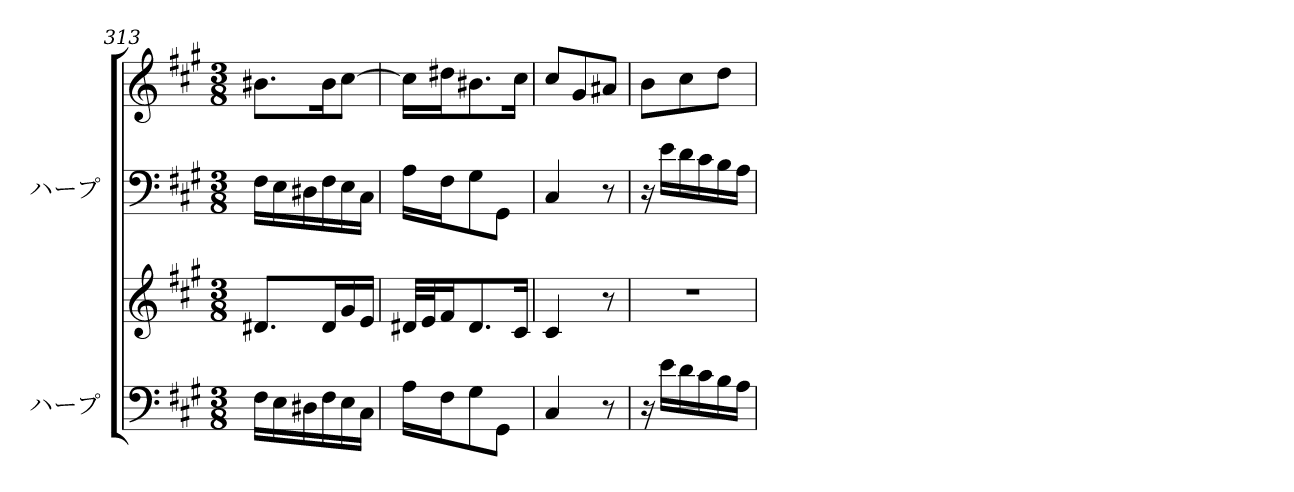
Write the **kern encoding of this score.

**kern	**kern	**kern	**kern
*part2	*part2	*part1	*part1
*staff4	*staff3	*staff2	*staff1
*I"ハープ	*	*I"ハープ	*
!!LO:PB:g=z
*clefF4	*clefG2	*clefF4	*clefG2
*k[f#c#g#]	*k[f#c#g#]	*k[f#c#g#]	*k[f#c#g#]
*M3/8	*M3/8	*M3/8	*M3/8
=313	=313	=313	=313
16F#\LL	8.d#X/L	16F#\LL	8.b#X\L
16E\	.	16E\	.
16D#X\	.	16D#X\	.
16F#\	16d#/L	16F#\	16b#\K
16E\	16g#/	16E\	[8cc#\J
16C#\JJ	16e/JJ	16C#\JJ	.
=314	=314	=314	=314
16A\LL	32d#X/LLL	16A\LL	16cc#\LL]
.	32e/J	.	.
16F#\J	16f#/J	16F#\J	16dd#X\J
8G#\	8.d#/	8G#\	8.b#X\
8GG#\J	.	8GG#\J	.
.	16c#/Jk	.	16cc#\Jk
=315	=315	=315	=315
4C#/	4c#/	4C#/	8cc#/L
.	.	.	8g#/
8r	8r	8r	8a#X/J
=316	=316	=316	=316
16r	4.r	16r	8b\L
16e\LL	.	16e\LL	.
16d\	.	16d\	8cc#\
16c#\	.	16c#\	.
16B\	.	16B\	8dd\J
16A\JJ	.	16A\JJ	.
=	=	=	=
*-	*-	*-	*-
